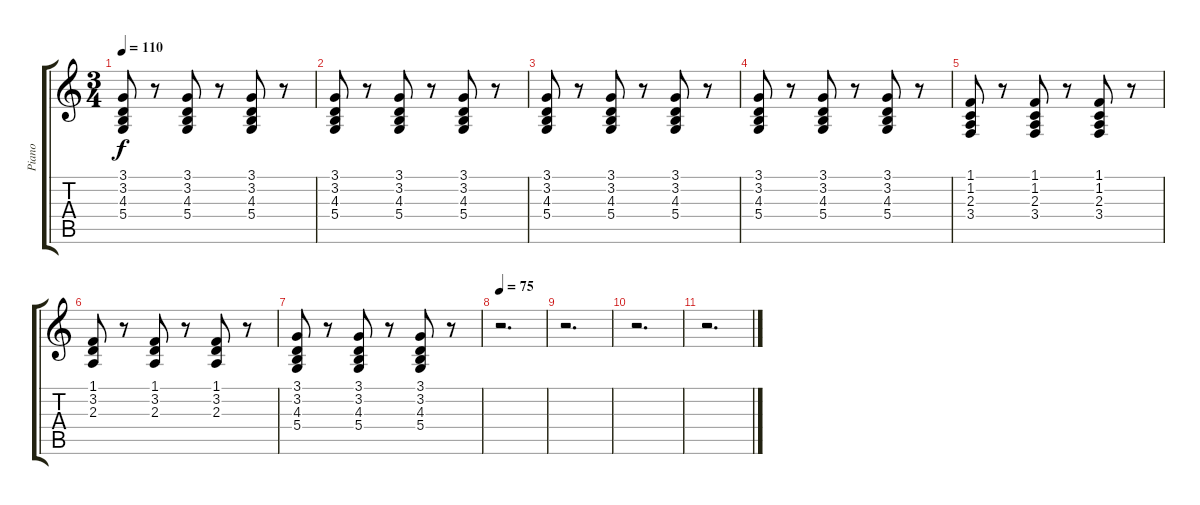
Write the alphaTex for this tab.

\track ("Piano" "Piano") {instrument electricgrandpiano}
\staff {score tabs}
\tuning (E4 B3 G3 D3 A2 E2) {hide}
\ts (3 4)
\tempo 110
\clef g2
\ks c
(3.1 3.2 4.3 5.4).8{dy f} r.8 (3.1 3.2 4.3 5.4).8 r.8 (3.1 3.2 4.3 5.4).8 r.8 |
(3.1 3.2 4.3 5.4).8 r.8 (3.1 3.2 4.3 5.4).8 r.8 (3.1 3.2 4.3 5.4).8 r.8 |
(3.1 3.2 4.3 5.4).8 r.8 (3.1 3.2 4.3 5.4).8 r.8 (3.1 3.2 4.3 5.4).8 r.8 |
(3.1 3.2 4.3 5.4).8 r.8 (3.1 3.2 4.3 5.4).8 r.8 (3.1 3.2 4.3 5.4).8 r.8 |
(1.1 1.2 2.3 3.4).8 r.8 (1.1 1.2 2.3 3.4).8 r.8 (1.1 1.2 2.3 3.4).8 r.8 |
(1.1 3.2 2.3).8 r.8 (1.1 3.2 2.3).8 r.8 (1.1 3.2 2.3).8 r.8 |
(3.1 3.2 4.3 5.4).8 r.8 (3.1 3.2 4.3 5.4).8 r.8 (3.1 3.2 4.3 5.4).8 r.8 |
\tempo 75
r.2{d} |
r.2{d} |
r.2{d} |
r.2{d}
